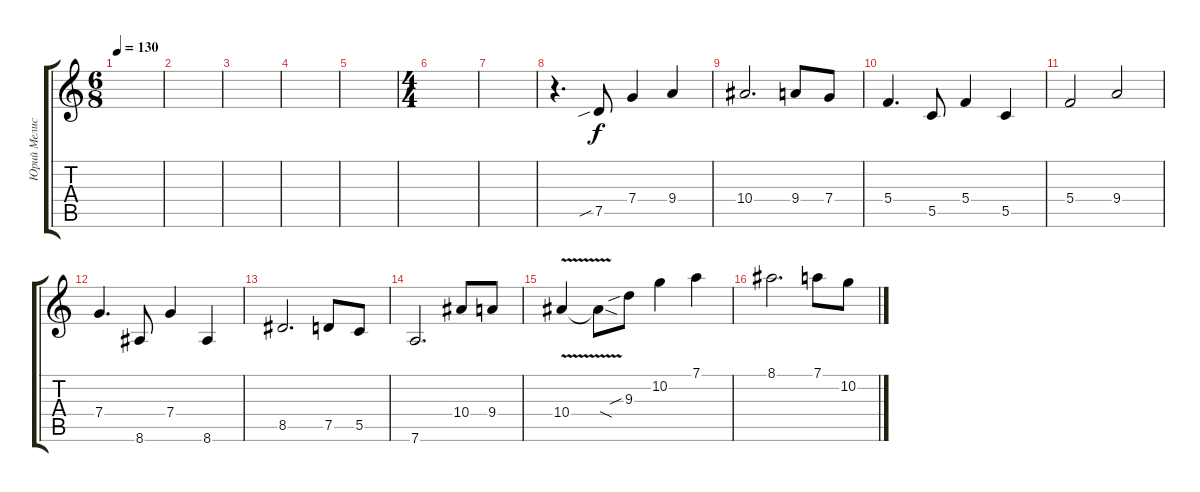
\track ("Юрий Мелисов" "Юрий Мелис") {instrument distortionguitar}
\staff {score tabs}
\tuning (D4 A3 F3 C3 G2 D2) {hide}
\ts (6 8)
\tempo 130
\clef g2
\ks c
|
|
|
|
|
\ts (4 4)
|
|
r.4{d} 7.5{sib}.8 7.4.4 9.4.4 |
10.4.2{d} 9.4.8 7.4.8 |
5.4.4{d} 5.5.8 5.4.4 5.5.4 |
5.4.2 9.4.2 |
7.4.4{d} 8.6.8 7.4.4 8.6.4 |
8.5.2{d} 7.5.8 5.5.8 |
7.6.2{d} 10.4.8 9.4.8 |
10.4{v}.4 10.4{sod t}.8 9.3{sib}.8 10.2.4 7.1.4 |
8.1.2{d} 7.1.8 10.2.8
